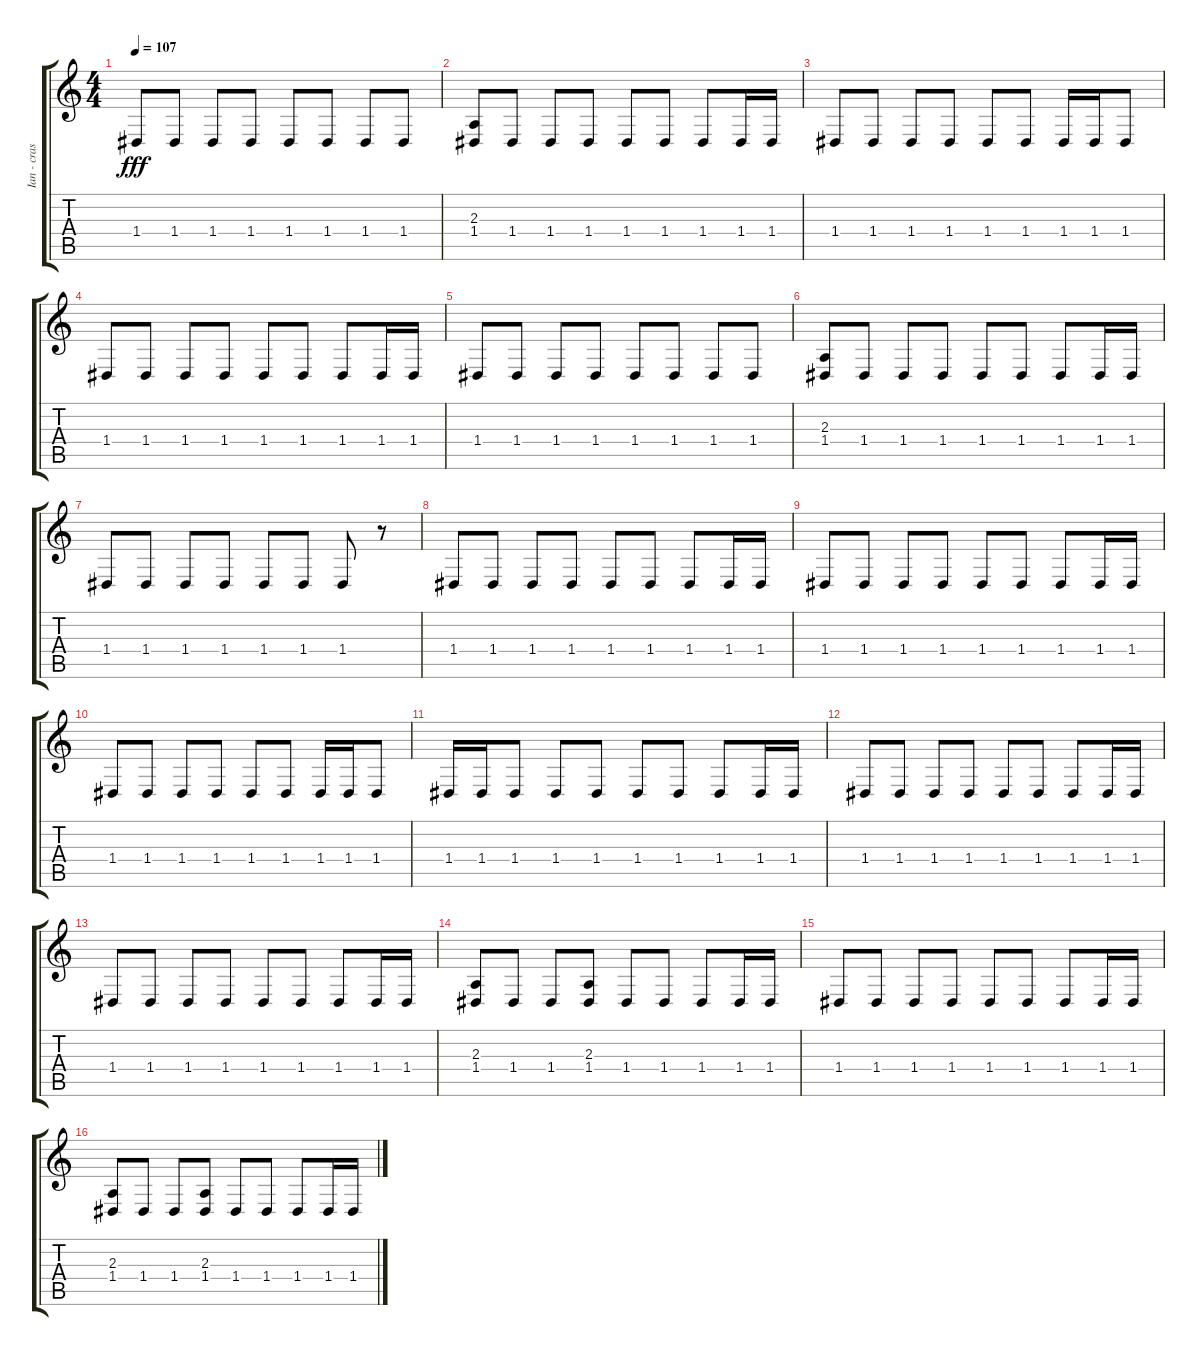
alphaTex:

\track ("Ian - crash/ride cymbal" "Ian - cras") {instrument acousticgrandpiano}
\staff {score tabs}
\tuning (E4 B3 G3 D3 A2 E2) {hide}
\ts (4 4)
\tempo 107
\clef g2
\ks c
1.4.8{dy fff} 1.4.8 1.4.8 1.4.8 1.4.8 1.4.8 1.4.8 1.4.8 |
(2.3 1.4).8 1.4.8 1.4.8 1.4.8 1.4.8 1.4.8 1.4.8 1.4.16 1.4.16 |
1.4.8 1.4.8 1.4.8 1.4.8 1.4.8 1.4.8 1.4.16 1.4.16 1.4.8 |
1.4.8 1.4.8 1.4.8 1.4.8 1.4.8 1.4.8 1.4.8 1.4.16 1.4.16 |
1.4.8 1.4.8 1.4.8 1.4.8 1.4.8 1.4.8 1.4.8 1.4.8 |
(2.3 1.4).8 1.4.8 1.4.8 1.4.8 1.4.8 1.4.8 1.4.8 1.4.16 1.4.16 |
1.4.8 1.4.8 1.4.8 1.4.8 1.4.8 1.4.8 1.4.8 r.8 |
1.4.8 1.4.8 1.4.8 1.4.8 1.4.8 1.4.8 1.4.8 1.4.16 1.4.16 |
1.4.8 1.4.8 1.4.8 1.4.8 1.4.8 1.4.8 1.4.8 1.4.16 1.4.16 |
1.4.8 1.4.8 1.4.8 1.4.8 1.4.8 1.4.8 1.4.16 1.4.16 1.4.8 |
1.4.16 1.4.16 1.4.8 1.4.8 1.4.8 1.4.8 1.4.8 1.4.8 1.4.16 1.4.16 |
1.4.8 1.4.8 1.4.8 1.4.8 1.4.8 1.4.8 1.4.8 1.4.16 1.4.16 |
1.4.8 1.4.8 1.4.8 1.4.8 1.4.8 1.4.8 1.4.8 1.4.16 1.4.16 |
(2.3 1.4).8 1.4.8 1.4.8 (2.3 1.4).8 1.4.8 1.4.8 1.4.8 1.4.16 1.4.16 |
1.4.8 1.4.8 1.4.8 1.4.8 1.4.8 1.4.8 1.4.8 1.4.16 1.4.16 |
(2.3 1.4).8 1.4.8 1.4.8 (2.3 1.4).8 1.4.8 1.4.8 1.4.8 1.4.16 1.4.16
